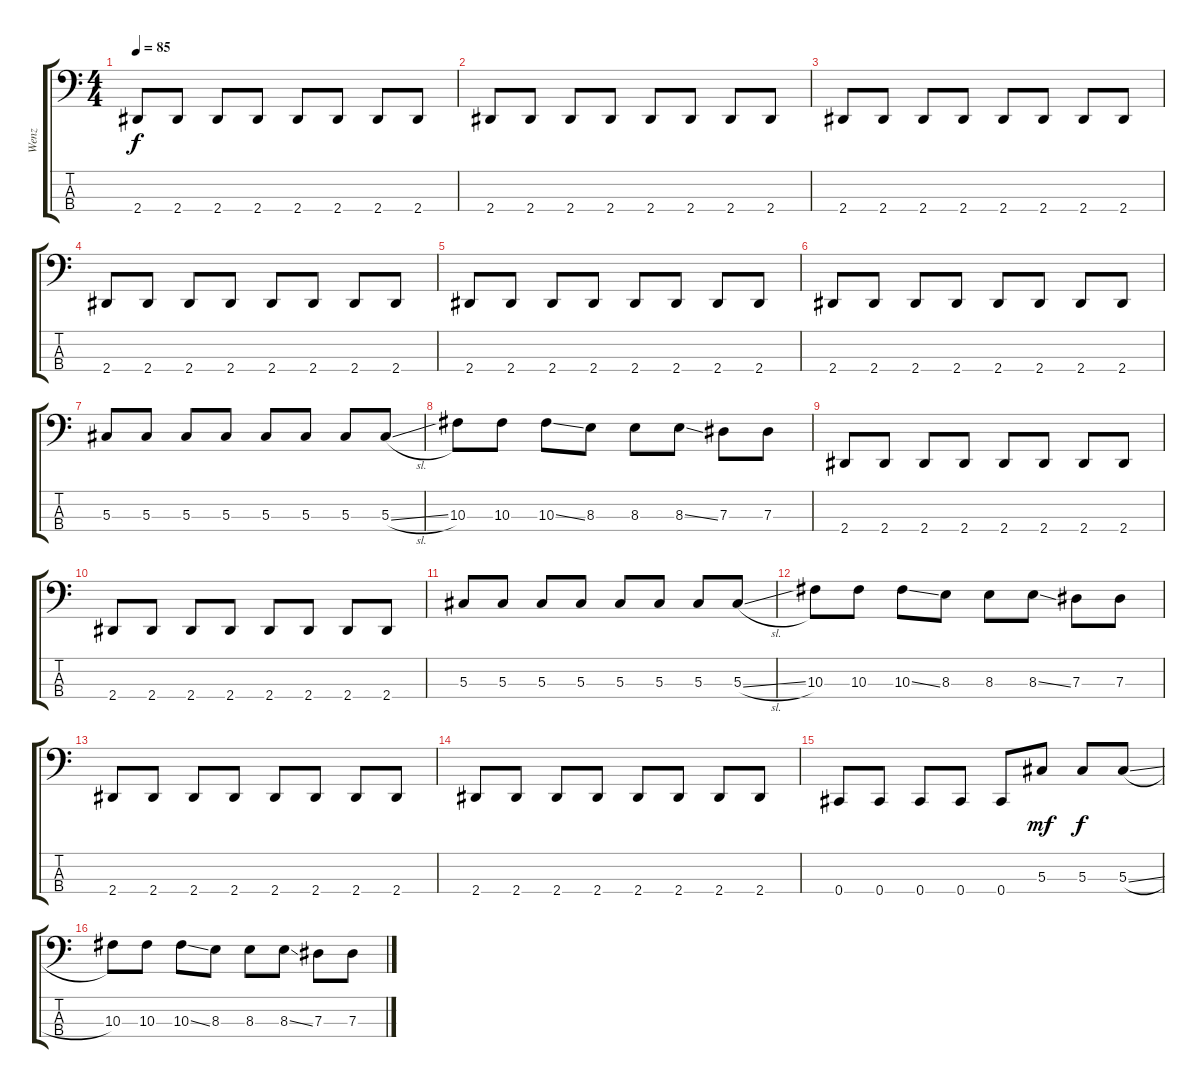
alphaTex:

\track ("Wenz" "Wenz") {instrument electricbassfinger}
\staff {score tabs}
\tuning (Gb2 Db2 Ab1 Db1) {hide}
\ts (4 4)
\tempo 85
\clef f4
\ks c
2.4.8{dy f} 2.4.8 2.4.8 2.4.8 2.4.8 2.4.8 2.4.8 2.4.8 |
2.4.8 2.4.8 2.4.8 2.4.8 2.4.8 2.4.8 2.4.8 2.4.8 |
2.4.8 2.4.8 2.4.8 2.4.8 2.4.8 2.4.8 2.4.8 2.4.8 |
2.4.8 2.4.8 2.4.8 2.4.8 2.4.8 2.4.8 2.4.8 2.4.8 |
2.4.8 2.4.8 2.4.8 2.4.8 2.4.8 2.4.8 2.4.8 2.4.8 |
2.4.8 2.4.8 2.4.8 2.4.8 2.4.8 2.4.8 2.4.8 2.4.8 |
5.3.8 5.3.8 5.3.8 5.3.8 5.3.8 5.3.8 5.3.8 5.3{sl}.8 |
10.3.8 10.3.8 10.3{ss}.8 8.3.8 8.3.8 8.3{ss}.8 7.3.8 7.3.8 |
2.4.8 2.4.8 2.4.8 2.4.8 2.4.8 2.4.8 2.4.8 2.4.8 |
2.4.8 2.4.8 2.4.8 2.4.8 2.4.8 2.4.8 2.4.8 2.4.8 |
5.3.8 5.3.8 5.3.8 5.3.8 5.3.8 5.3.8 5.3.8 5.3{sl}.8 |
10.3.8 10.3.8 10.3{ss}.8 8.3.8 8.3.8 8.3{ss}.8 7.3.8 7.3.8 |
2.4.8 2.4.8 2.4.8 2.4.8 2.4.8 2.4.8 2.4.8 2.4.8 |
2.4.8 2.4.8 2.4.8 2.4.8 2.4.8 2.4.8 2.4.8 2.4.8 |
0.4.8 0.4.8 0.4.8 0.4.8 0.4.8 5.3.8{dy mf} 5.3.8{dy f} 5.3{sl}.8 |
10.3.8 10.3.8 10.3{ss}.8 8.3.8 8.3.8 8.3{ss}.8 7.3.8 7.3.8
